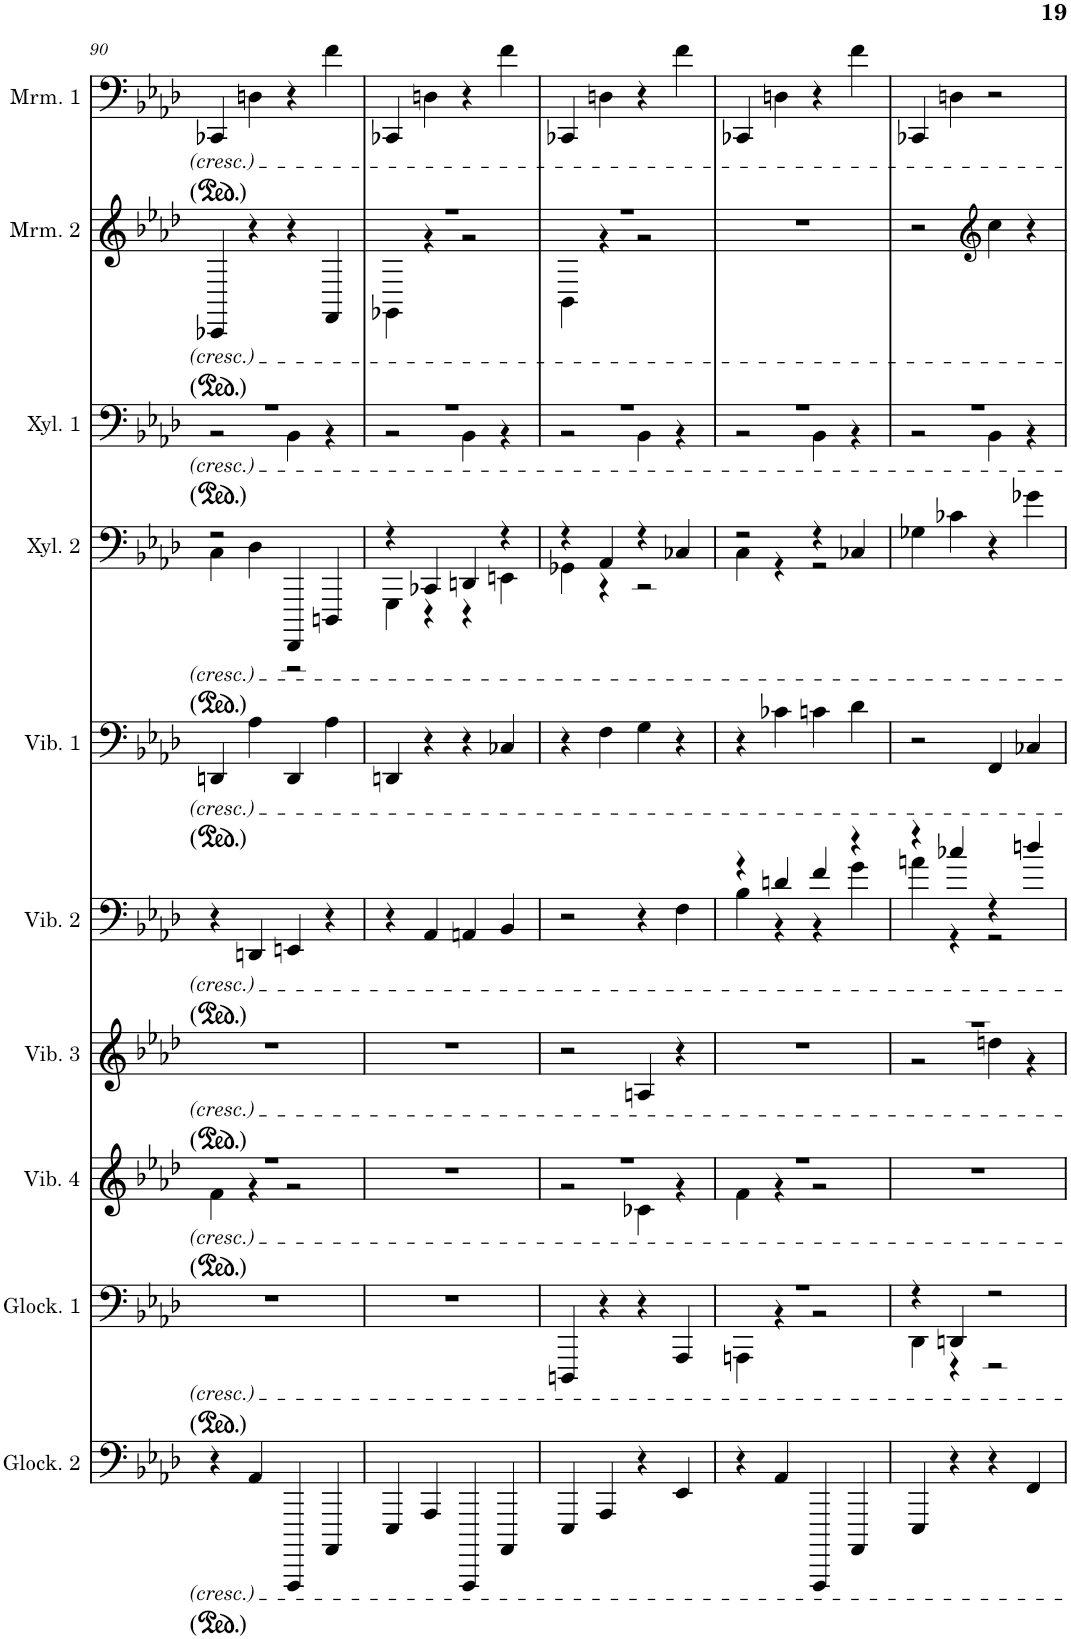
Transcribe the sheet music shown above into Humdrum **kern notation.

**kern	**kern	**kern	**kern	**kern	**kern	**kern	**kern	**kern	**kern
*part10	*part9	*part8	*part7	*part6	*part5	*part4	*part3	*part2	*part1
*staff10	*staff9	*staff8	*staff7	*staff6	*staff5	*staff4	*staff3	*staff2	*staff1
*I"Glockenspiel 2	*I"Glockenspiel 1	*I"Vibraphone 4	*I"Vibraphone 3	*I"Vibraphone 2	*I"Vibraphone 1	*I"Xylophone 2	*I"Xylophone 1	*I"Marimba 2	*I"Marimba 1
*I'Glock. 2	*I'Glock. 1	*I'Vib. 4	*I'Vib. 3	*I'Vib. 2	*I'Vib. 1	*I'Xyl. 2	*I'Xyl. 1	*I'Mrm. 2	*I'Mrm. 1
!!LO:PB:g=z
*clefF4	*clefF4	*clefG2	*clefG2	*clefF4	*clefF4	*clefF4	*clefF4	*clefG2	*clefF4
*Trd-14c-24	*Trd-14c-24	*	*	*	*	*Trd-7c-12	*Trd-7c-12	*	*
*k[b-e-a-d-]	*k[b-e-a-d-]	*k[b-e-a-d-]	*k[b-e-a-d-]	*k[b-e-a-d-]	*k[b-e-a-d-]	*k[b-e-a-d-]	*k[b-e-a-d-]	*k[b-e-a-d-]	*k[b-e-a-d-]
*M4/4	*M4/4	*M4/4	*M4/4	*M4/4	*M4/4	*M4/4	*M4/4	*M4/4	*M4/4
=90	=90	=90	=90	=90	=90	=90	=90	=90	=90
*	*	*^	*	*	*	*^	*^	*	*
4r	1r	1r	4f\	1r	4r	4DDn/	2r	4C\	1r	2r	4CC-X/	4CC-X/
4AA-/	.	.	4r	.	4DDn/	4A-\	.	4D-\	.	.	4r	4Dn\
4AAAAA-/	.	.	2r	.	4EEn/	4DD/	4FFFF/	2r	.	4BB-\	4r	4r
4AAAA-/	.	.	.	.	4r	4A-\	4DDDn/	.	.	4r	4FF/	4f\
*	*	*v	*v	*	*	*	*	*	*	*	*	*
=91	=91	=91	=91	=91	=91	=91	=91	=91	=91	=91	=91
*	*	*	*	*	*	*	*	*	*	*^	*
4EEE-/	1r	1r	1r	4r	4DDn/	4r	4GGG\	1r	2r	1r	4GG-X\	4CC-X/
4AAA-/	.	.	.	4AA-/	4r	4CC-X/	4r	.	.	.	4r	4Dn\
4AAAAA-/	.	.	.	4AAn/	4r	4DDn/	4r	.	4BB-\	.	2r	4r
4AAAA-/	.	.	.	4BB-/	4C-X/	4r	4EEn\	.	4r	.	.	4f\
=92	=92	=92	=92	=92	=92	=92	=92	=92	=92	=92	=92	=92
*	*	*^	*	*	*	*	*	*	*	*	*	*
4EEE-/	4DDDn/	1r	2r	2r	2r	4r	4r	4GG-X\	1r	2r	1r	4BB-\	4CC-X/
4AAA-/	4r	.	.	.	.	4F\	4AA-/	4r	.	.	.	4r	4Dn\
4r	4r	.	4c-X\	4An/	4r	4G\	4r	2r	.	4BB-\	.	2r	4r
4EE-/	4AAA-/	.	4r	4r	4F\	4r	4C-X/	.	.	4r	.	.	4f\
*	*	*	*	*	*	*	*	*	*	*	*v	*v	*
=93	=93	=93	=93	=93	=93	=93	=93	=93	=93	=93	=93	=93
*	*^	*	*	*	*^	*	*	*	*	*	*	*
4r	1r	4AAAn\	1r	4f\	1r	4r	4B-\	4r	2r	4C\	1r	2r	1r	4CC-X/
4AA-/	.	4r	.	4r	.	4dn/	4r	4c-X\	.	4r	.	.	.	4Dn\
4AAAAA-/	.	2r	.	2r	.	4f/	4r	4cn\	4r	2r	.	4BB-\	.	4r
4AAAA-/	.	.	.	.	.	4r	4g\	4d-\	4C-X/	.	.	4r	.	4f\
*	*	*	*v	*v	*	*	*	*	*v	*v	*	*	*	*
=94	=94	=94	=94	=94	=94	=94	=94	=94	=94	=94	=94	=94
*	*	*	*	*^	*	*	*	*	*	*	*	*
4EEE-/	4r	4DD-\	1r	1r	2r	4r	4an\	2r	4G-X\	1r	2r	2r	4CC-X/
4r	4DDn/	4r	.	.	.	4cc-X/	4r	.	4c-X\	.	.	.	4Dn\
*	*	*	*	*	*	*	*	*	*	*	*	*clefG2	*
4r	2r	2r	.	.	4ddn\	4r	2r	4FF/	4r	.	4BB-\	4cc\	2r
4FF/	.	.	.	.	4r	4ddn/	.	4C-X/	4g-X\	.	4r	4r	.
*	*	*	*	*v	*v	*	*	*	*	*v	*v	*	*
*	*v	*v	*	*	*v	*v	*	*	*	*	*
=	=	=	=	=	=	=	=	=	=
*-	*-	*-	*-	*-	*-	*-	*-	*-	*-
